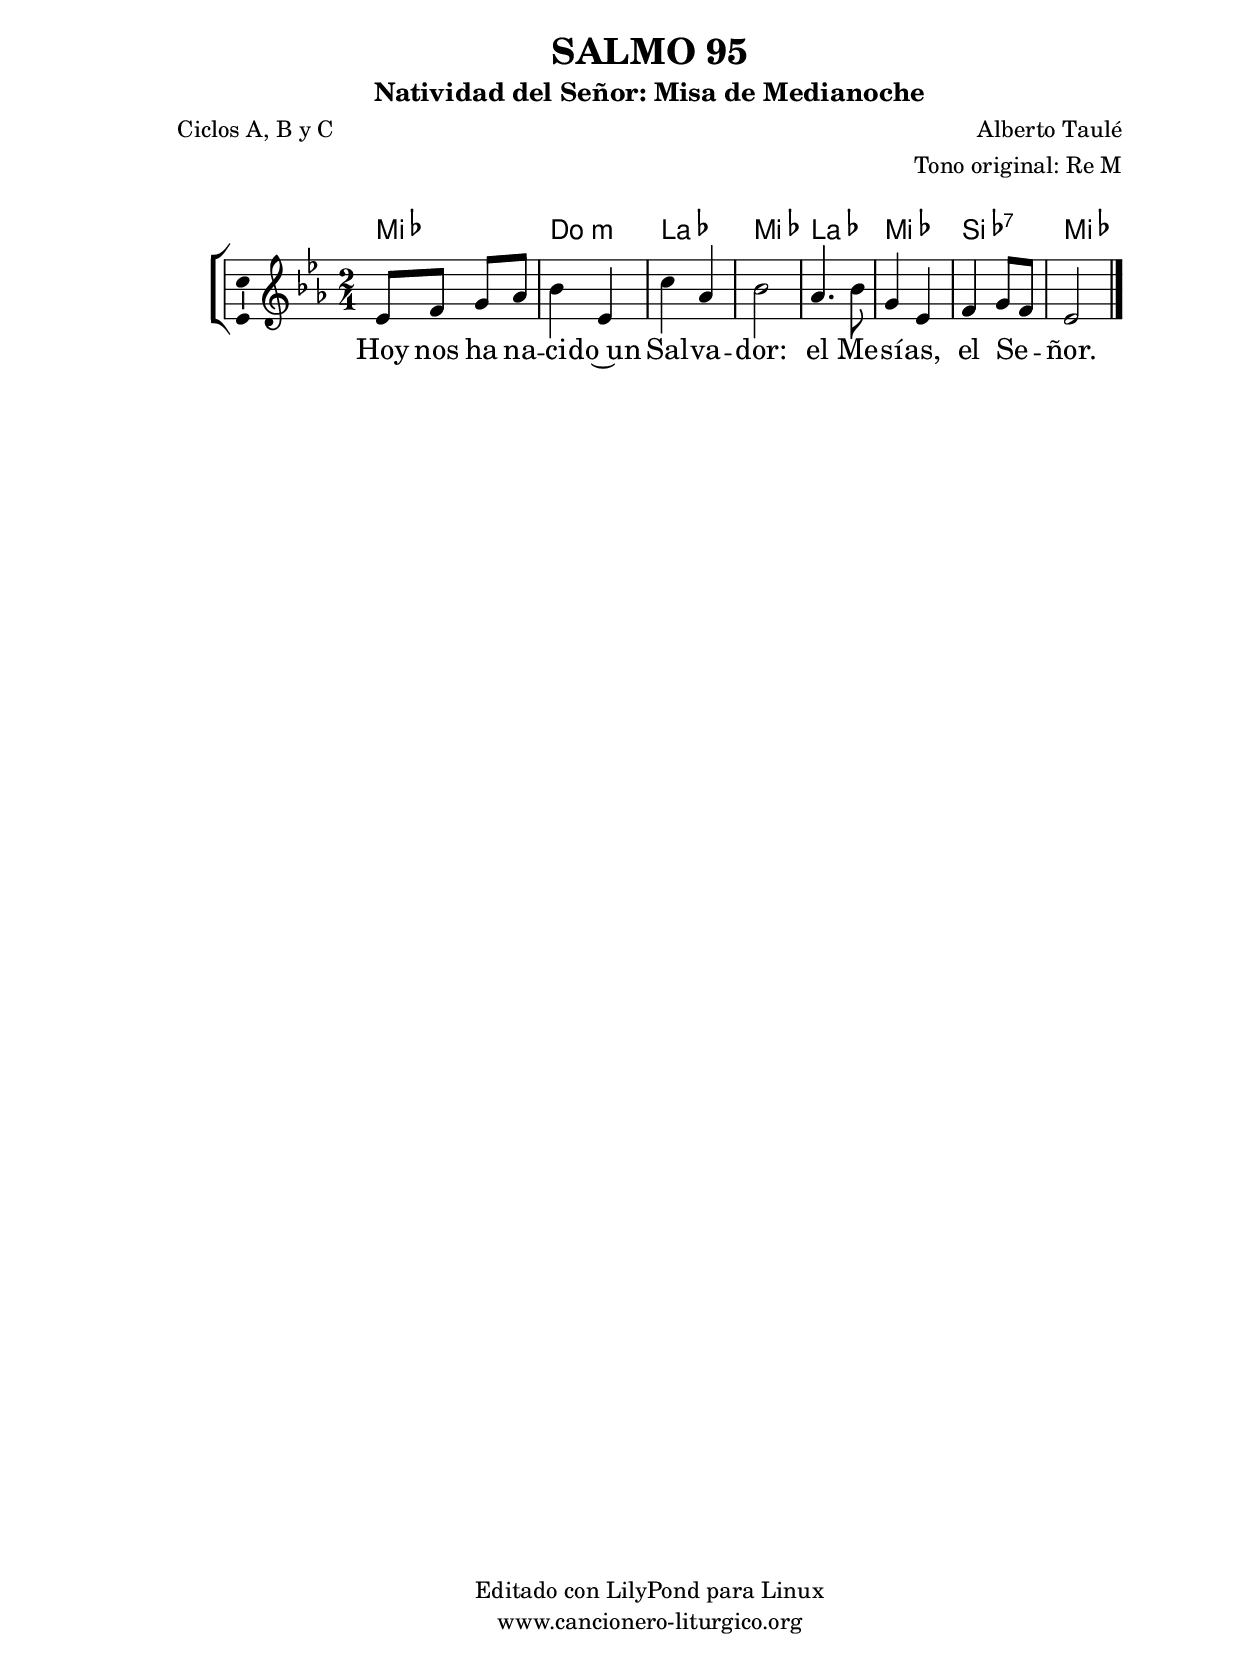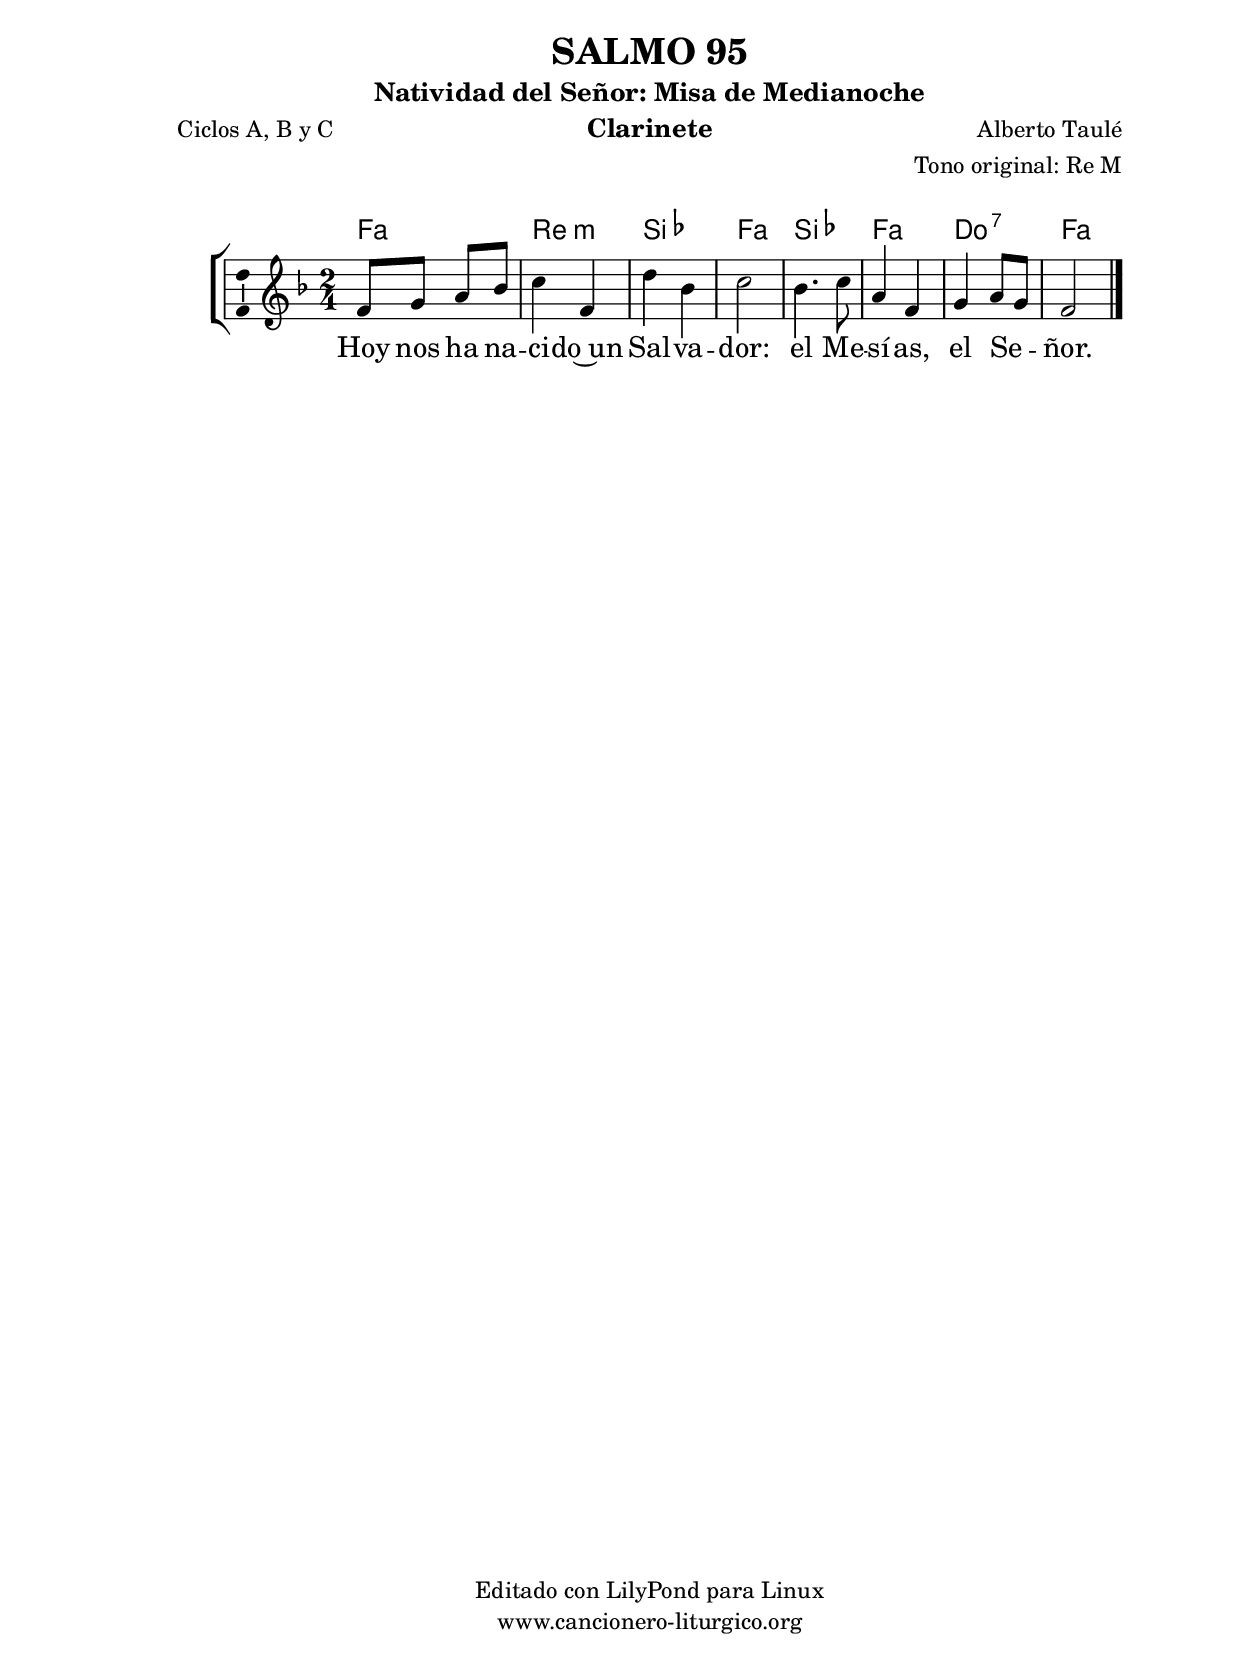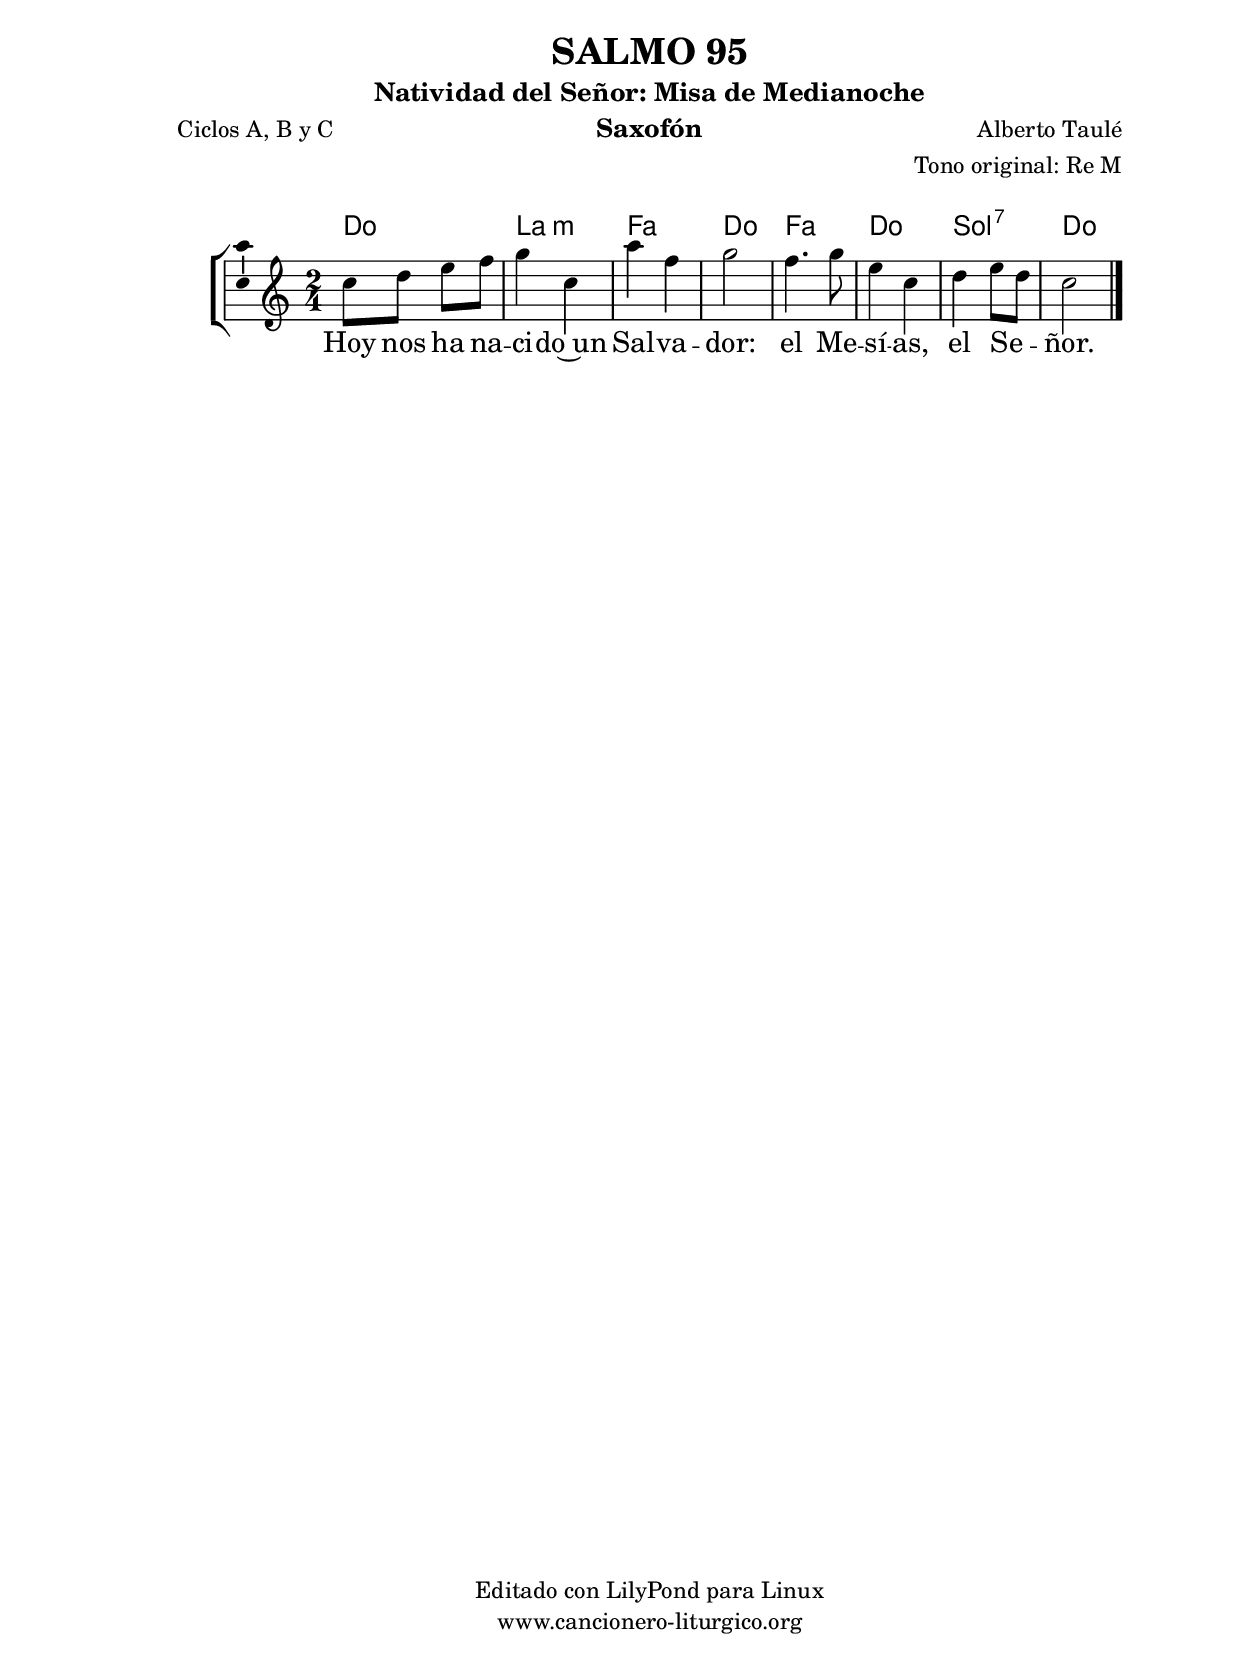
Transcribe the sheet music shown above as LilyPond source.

%
%para convertir .midi en .wav:
%timidity filename.midi -Ow -o finename.wav
%
%
%Para convertir de .wav a .mp3:
%lame -h -m j filename.wav
%
%
%para escuchar el midi:
%timidity nombrefichero.midi
%


%versión de lilypond para la que se ha escrito esta partitura:
\version "2.16.0"

	%Tamaño papel
	#(set-default-paper-size "a4")
	%Tamaño partitura
	#(set-global-staff-size 20)
	%No responde al pulsar sobre una nota
	#(ly:set-option 'point-and-click #f)

%parámetros del encabezamiento:
\header {
	title = "SALMO 95"
	subtitle = "Natividad del Señor: Misa de Medianoche"
	composer = "Alberto Taulé"
	poet = "Ciclos A, B y C"
	meter = ""
	arranger = "Tono original: Re M"
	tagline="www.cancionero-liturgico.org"
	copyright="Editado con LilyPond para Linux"
	}

%parámetros asociados al papel:
\paper  {
	oddHeaderMarkup = \markup {\fill-line { \on-the-fly #not-first-page \fromproperty #'header:title \on-the-fly #not-first-page \fromproperty #'header:composer }}
	evenHeaderMarkup = \markup {\fill-line { \fromproperty #'header:composer \fromproperty #'header:title }}
	#(set-paper-size "a4")
	print-page-number = ##f
	first-page-number = 1
	print-first-page-number = ##f
%	head-separation = 3.0 \cm
	top-margin = 2.0 \cm
	bottom-margin = 0.5\cm
%%%	bottom-margin = -1.0\cm
	left-margin = 3.0 \cm
	line-width = 16.0 \cm 
	indent = 8\mm
	interscoreline = 2.\mm
	between-system-space = 15\mm
%	para que las partituras no llenen la hoja:
	ragged-bottom = ##t
%	idem para la última hoja:
	ragged-last-bottom = ##f
%	para que las partituras llenen el ancho del papel:
	ragged-last = ##f
	after-title-space = 2.5 \cm
%page-count=1
%system-count=8

	%Flexible Vertical Spacing
%	markup-markup-spacing =
%	#'((basic-distance . 15) (minimum-distance . 15) (padding . 3))
	markup-system-spacing =
	#'((basic-distance . 15) (minimum-distance . 15) (padding . 3))
	system-system-spacing =
	#'((basic-distance . 15) (minimum-distance . 15) (padding . 3))
	score-system-spacing =
	#'((basic-distance . 15) (minimum-distance . 15) (padding . 5))
%	top-system-spacing = % header
%	#'((basic-distance . 8) (minimum-distance . 0) (padding . 3))
%	top-markup-spacing =
%	#'((basic-distance . 20) (minimum-distance . 20) (padding . 3))
	last-bottom-spacing = % footer
	#'((basic-distance . 5) (minimum-distance . 5) (padding . 3))
%	score-markup-spacing =
%	#'((basic-distance . 16) (minimum-distance . 13) (padding . 3))

	}


%parámetros que afectan a toda la partitura:
global =  {
	%clave de sol (G):
	\clef G
	%armadura:
	\transpose d ees
	\key d \major
	\tempo 4=100
	\set Score.tempoHideNote = ##t
	}


acordes = {
	\italianChords
	\chordmode {
	\transpose d ees
{

d2 b:m g d g d a:7 d

	}
	}
}

melodia = 
	\transpose d ees
{
	\relative c'{

\time 2/4
d8 e fis g
a4 d,
b'4 g
a2
g4. a8
fis4 d
e4 fis8 e
d2

	\bar "|."
	}
	}


texto = \lyricmode {
Hoy nos ha na -- ci -- do~un Sal -- va -- dor:
el Me -- sí -- as, el Se -- _ ñor.
	}


acordesStaff = \context ChordNames = acordesStaff <<
	\set chordChanges = ##t
	\acordes
	>>


vozStaff = \context Voice = vozStaff
\with {\consists "Ambitus_engraver"}
<<
%	\set Staff.instrumentName = ""
%	\set Staff.shortInstrumentName = ""
%	\set Staff.midiInstrument = #"clarinet"
%	\set Staff.midiInstrument = #"cello"
%	\set Staff.midiInstrument = #"flute"
	\set Staff.midiInstrument = #"electric guitar (jazz)"
%	\set Staff.midiInstrument = #"english horn"
%	\set Staff.midiInstrument = #"violin"
%	\set Staff.midiInstrument = #"glockenspiel"
	\set Staff.midiMinimumVolume = #0.7
	\set Staff.midiMaximumVolume = #0.9
	\global
	\melodia
	>>


textoStaff = \context Lyrics = textoStaff <<
	\lyricsto vozStaff \texto
	>>

\book {
	\score {
		\context ChoirStaff {
			\override StaffGroup.SystemStartBracket #'collapse-height = #1
			\override Score.SystemStartBar #'collapse-height = #1
			<<
			\acordesStaff
			\vozStaff
			\textoStaff
			>>
			}
		\layout {
	    		\context {
				\Lyrics
				\override LyricText #'font-size = #2
				}
	   		 \context {
				\Score
				%fontSize = #3
				\override StaffSymbol #'staff-space = #(magstep +3)
				%\override Beam #'thickness = #0.55
				%\override SpacingSpanner #'spacing-increment = #1.0
				%\override Slur #'height-limit = #1.5
				}
			}
		}
	\score {
		\unfoldRepeats
		\context ChoirStaff {
			<<
			\acordesStaff
			\vozStaff
			>>
			}
		\midi {
	  		\context {
	  			\Score
				tempoWholesPerMinute = #(ly:make-moment 70 4)
				}
			}
		}
	}

%Partitura para clarinete
#(define output-suffix "C")
\book {
	\header{
		instrument = "Clarinete"
		}
	\score {
		\context ChoirStaff {
			\override StaffGroup.SystemStartBracket #'collapse-height = #1
			\override Score.SystemStartBar #'collapse-height = #1
\transpose c d
			<<
			\acordesStaff
			\vozStaff
			\textoStaff
			>>
			}
		\layout {
	    		\context {
				\Lyrics
				\override LyricText #'font-size = #2
				}
	   		 \context {
				\Score
				%fontSize = #3
				\override StaffSymbol #'staff-space = #(magstep +3)
				%\override Beam #'thickness = #0.55
				%\override SpacingSpanner #'spacing-increment = #1.0
				%\override Slur #'height-limit = #1.5
				}
			}
		}
	}

%Partitura para saxofón
#(define output-suffix "S")
\book {
	\header{
		instrument = "Saxofón"
		}
	\score {
		\context ChoirStaff {
			\override StaffGroup.SystemStartBracket #'collapse-height = #1
			\override Score.SystemStartBar #'collapse-height = #1
\transpose c a
			<<
			\acordesStaff
			\vozStaff
			\textoStaff
			>>
			}
		\layout {
	    		\context {
				\Lyrics
				\override LyricText #'font-size = #2
				}
	   		 \context {
				\Score
				%fontSize = #3
				\override StaffSymbol #'staff-space = #(magstep +3)
				%\override Beam #'thickness = #0.55
				%\override SpacingSpanner #'spacing-increment = #1.0
				%\override Slur #'height-limit = #1.5
				}
			}
		}
	}

